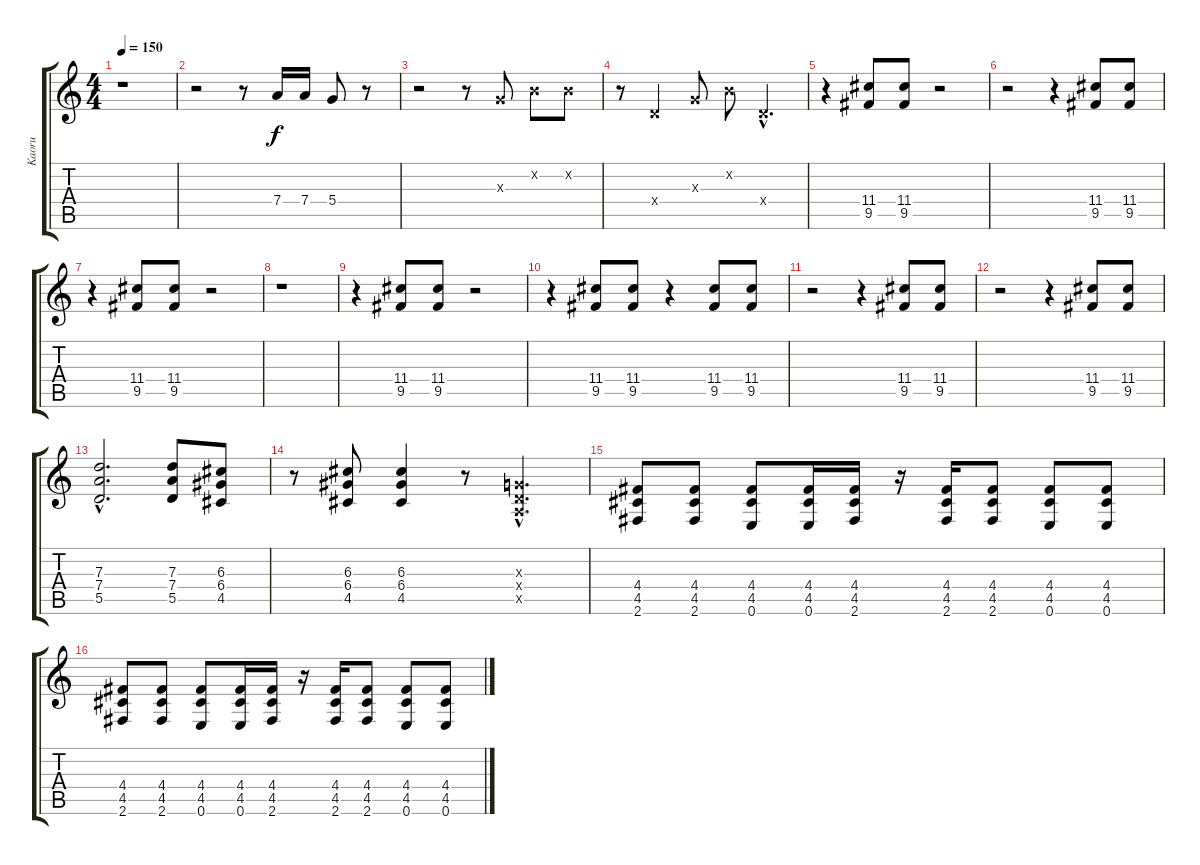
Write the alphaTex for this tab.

\track ("Kaoru" "Kaoru") {instrument distortionguitar}
\staff {score tabs}
\tuning (E4 B3 G3 D3 A2 E2) {hide}
\ts (4 4)
\tempo 150
\clef g2
\ks c
r.1{dy f} |
r.2 r.8 7.4.16 7.4.16 5.4.8 r.8 |
r.2 r.8 0.3{x}.8 0.2{x}.8 0.2{x}.8 |
r.8 0.4{x}.4 0.3{x}.8 0.2{x}.8 0.4{hac x}.4{d} |
r.4 (11.4 9.5).8 (11.4 9.5).8 r.2 |
r.2 r.4 (11.4 9.5).8 (11.4 9.5).8 |
r.4 (11.4 9.5).8 (11.4 9.5).8 r.2 |
r.1 |
r.4 (11.4 9.5).8 (11.4 9.5).8 r.2 |
r.4 (11.4 9.5).8 (11.4 9.5).8 r.4 (11.4 9.5).8 (11.4 9.5).8 |
r.2 r.4 (11.4 9.5).8 (11.4 9.5).8 |
r.2 r.4 (11.4 9.5).8 (11.4 9.5).8 |
(7.3{hac} 7.4{hac} 5.5{hac}).2{d} (7.3 7.4 5.5).8 (6.3 6.4 4.5).8 |
r.8 (6.3 6.4 4.5).8 (6.3 6.4 4.5).4 r.8 (0.3{hac x} 0.4{hac x} 0.5{hac x}).4{d} |
(4.4 4.5 2.6).8 (4.4 4.5 2.6).8 (4.4 4.5 0.6).8 (4.4 4.5 0.6).16 (4.4 4.5 2.6).16 r.16 (4.4 4.5 2.6).16 (4.4 4.5 2.6).8 (4.4 4.5 0.6).8 (4.4 4.5 0.6).8 |
(4.4 4.5 2.6).8 (4.4 4.5 2.6).8 (4.4 4.5 0.6).8 (4.4 4.5 0.6).16 (4.4 4.5 2.6).16 r.16 (4.4 4.5 2.6).16 (4.4 4.5 2.6).8 (4.4 4.5 0.6).8 (4.4 4.5 0.6).8
